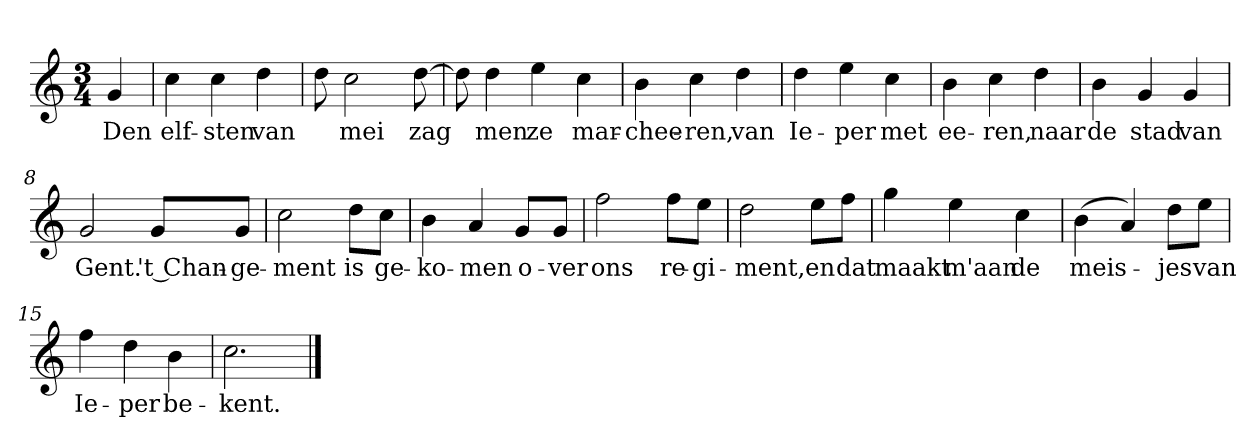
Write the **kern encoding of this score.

**kern	**text
*part1	*part1
*staff1	*staff1
*clefG2	*
*k[]	*
*C:	*
*M3/4	*
*MM120	*
=	=
4g	Den
=1	=1
4cc	elf-
4cc	-sten
4dd	van
=2	=2
8dd	.
2cc	mei
[8dd	zag
=3	=3
8dd]	.
4dd	men
4ee	ze
4cc	mar-
=4	=4
4b	-chee-
4cc	-ren,
4dd	van
=5	=5
4dd	Ie-
4ee	-per
4cc	met
=6	=6
4b	ee-
4cc	-ren,
4dd	naar
=7	=7
4b	de
4g	stad
4g	van
=8	=8
2g	Gent.
8g/L	't Chan-
8g/J	-ge-
=9	=9
2cc	-ment
8dd\L	is
8cc\J	ge-
=10	=10
4b	-ko-
4a	-men
8g/L	o-
8g/J	-ver
=11	=11
2ff	ons
8ff\L	re-
8ee\J	-gi-
=12	=12
2dd	-ment,
8ee\L	en
8ff\J	dat
=13	=13
4gg	maakt
4ee	m'aan
4cc	de
=14	=14
(4b	meis-
4a)	.
8dd\L	-jes
8ee\J	van
=15	=15
4ff	Ie-
4dd	-per
4b	be-
=16	=16
2.cc	-kent.
==	==
*-	*-
